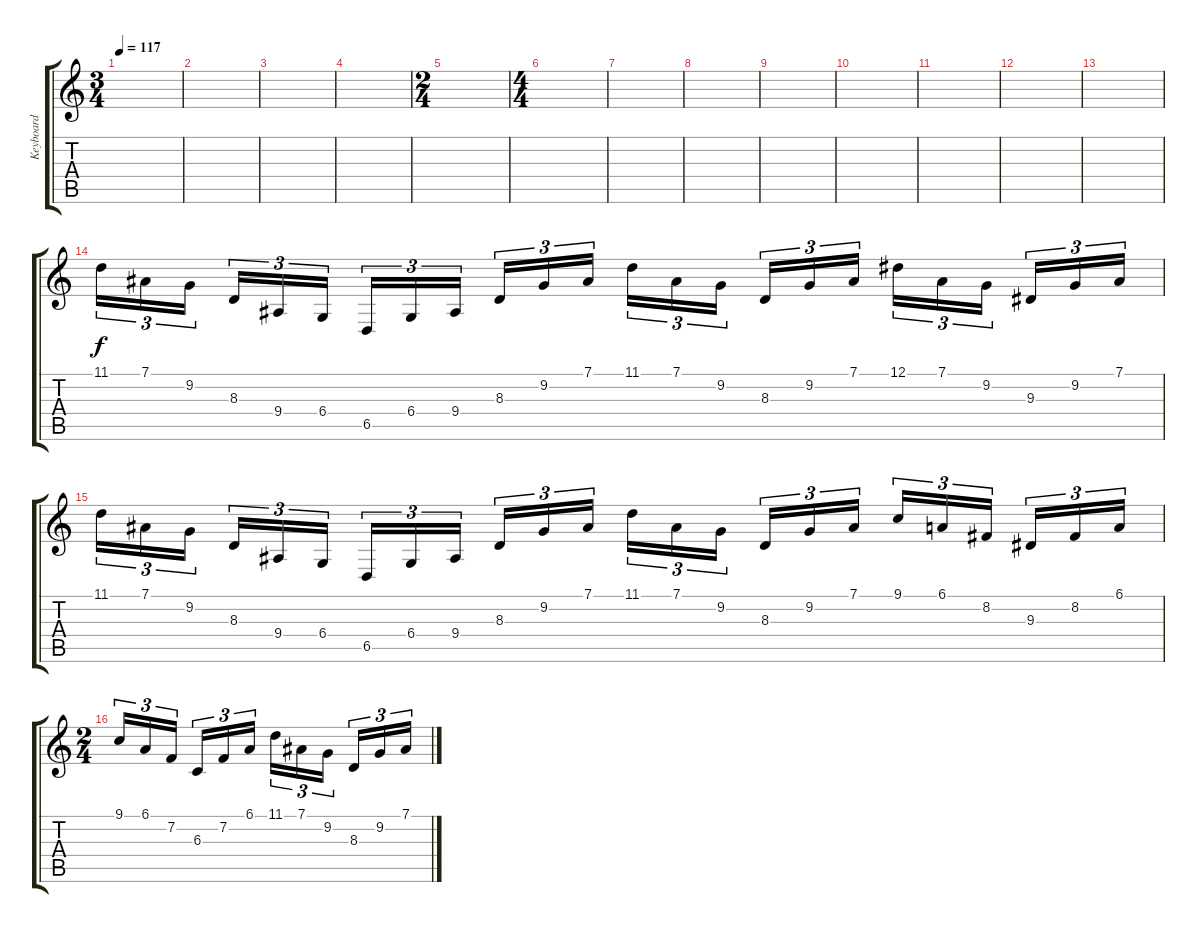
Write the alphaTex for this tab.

\track ("Keyboard" "Keyboard") {instrument vibraphone}
\staff {score tabs}
\tuning (Eb4 Bb3 Gb3 Db3 Ab2 Eb2) {hide}
\ts (3 4)
\tempo 117
\clef g2
\ks c
|
|
|
|
\ts (2 4)
|
\ts (4 4)
|
|
|
|
|
|
|
|
11.1.16{tu (3 2)} 7.1.16{tu (3 2)} 9.2.16{tu (3 2)} 8.3.16{tu (3 2)} 9.4.16{tu (3 2)} 6.4.16{tu (3 2)} 6.5.16{tu (3 2)} 6.4.16{tu (3 2)} 9.4.16{tu (3 2)} 8.3.16{tu (3 2)} 9.2.16{tu (3 2)} 7.1.16{tu (3 2)} 11.1.16{tu (3 2)} 7.1.16{tu (3 2)} 9.2.16{tu (3 2)} 8.3.16{tu (3 2)} 9.2.16{tu (3 2)} 7.1.16{tu (3 2)} 12.1.16{tu (3 2)} 7.1.16{tu (3 2)} 9.2.16{tu (3 2)} 9.3.16{tu (3 2)} 9.2.16{tu (3 2)} 7.1.16{tu (3 2)} |
11.1.16{tu (3 2)} 7.1.16{tu (3 2)} 9.2.16{tu (3 2)} 8.3.16{tu (3 2)} 9.4.16{tu (3 2)} 6.4.16{tu (3 2)} 6.5.16{tu (3 2)} 6.4.16{tu (3 2)} 9.4.16{tu (3 2)} 8.3.16{tu (3 2)} 9.2.16{tu (3 2)} 7.1.16{tu (3 2)} 11.1.16{tu (3 2)} 7.1.16{tu (3 2)} 9.2.16{tu (3 2)} 8.3.16{tu (3 2)} 9.2.16{tu (3 2)} 7.1.16{tu (3 2)} 9.1.16{tu (3 2)} 6.1.16{tu (3 2)} 8.2.16{tu (3 2)} 9.3.16{tu (3 2)} 8.2.16{tu (3 2)} 6.1.16{tu (3 2)} |
\ts (2 4)
9.1.16{tu (3 2)} 6.1.16{tu (3 2)} 7.2.16{tu (3 2)} 6.3.16{tu (3 2)} 7.2.16{tu (3 2)} 6.1.16{tu (3 2)} 11.1.16{tu (3 2)} 7.1.16{tu (3 2)} 9.2.16{tu (3 2)} 8.3.16{tu (3 2)} 9.2.16{tu (3 2)} 7.1.16{tu (3 2)}
